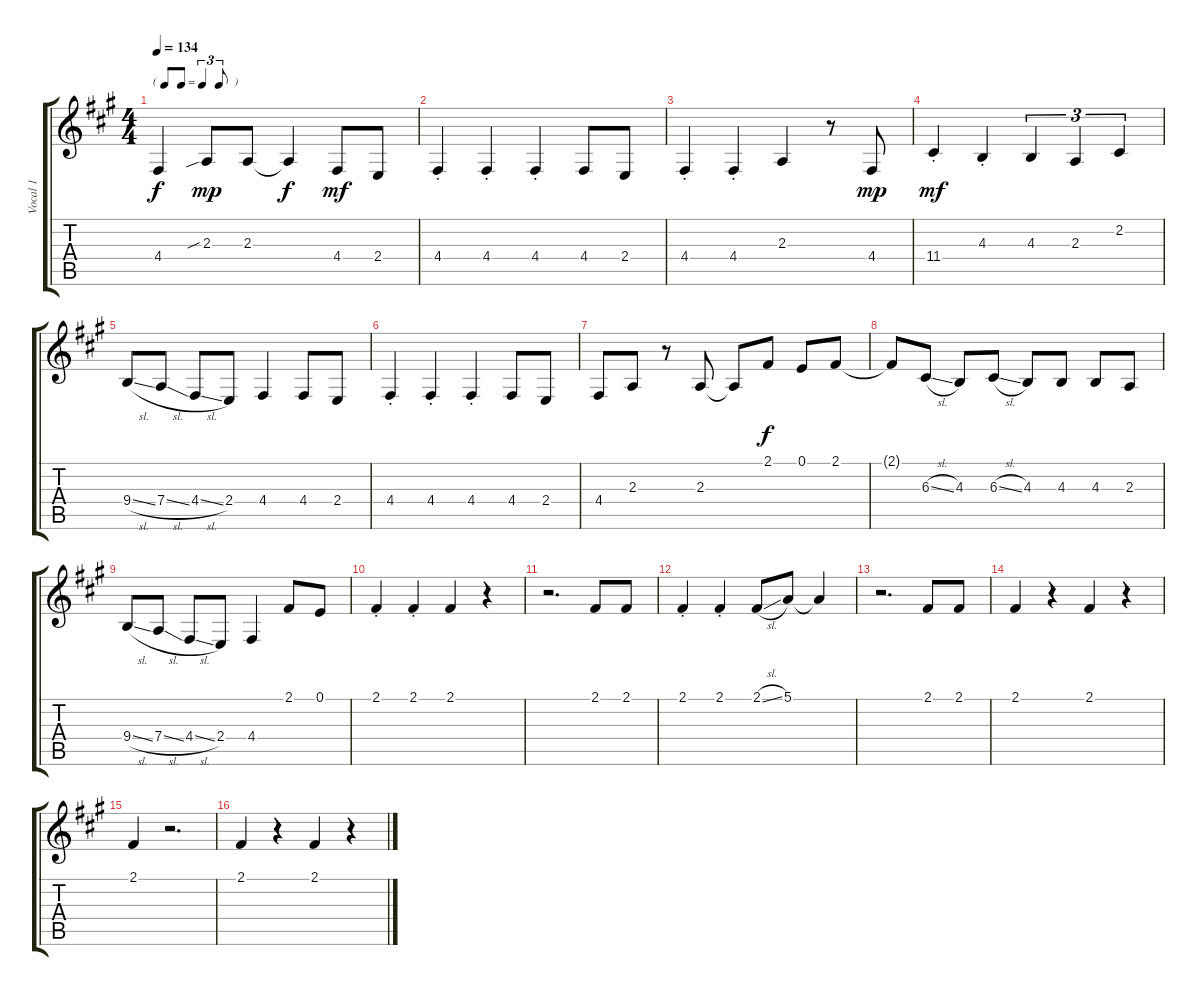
\track ("Vocal 1" "Vocal 1") {instrument baritonesax}
\staff {score tabs}
\tuning (E4 B3 G3 D3 A2 E2) {hide}
\ts (4 4)
\tf triplet8th
\tempo 134
\clef g2
\ks f#minor
4.4{t}.4{dy f} 2.3{sib}.8{dy mp} 2.3.8 2.3{t}.4{dy f} 4.4.8{dy mf} 2.4.8 |
4.4{st}.4 4.4{st}.4 4.4{st}.4 4.4.8 2.4.8 |
4.4{st}.4 4.4{st}.4 2.3.4 r.8 4.4.8{dy mp} |
11.4{st}.4{dy mf} 4.3{st}.4 4.3.4{tu (3 2)} 2.3.4{tu (3 2)} 2.2.4{tu (3 2)} |
9.4{sl}.8 7.4{sl}.8 4.4{sl}.8 2.4.8 4.4.4 4.4.8 2.4.8 |
4.4{st}.4 4.4{st}.4 4.4{st}.4 4.4.8 2.4.8 |
4.4.8 2.3.8 r.8 2.3.8 2.3{t}.8 2.1.8{dy f} 0.1.8 2.1.8 |
2.1{t}.8 6.3{sl}.8 4.3.8 6.3{sl}.8 4.3.8 4.3.8 4.3.8 2.3.8 |
9.4{sl}.8 7.4{sl}.8 4.4{sl}.8 2.4.8 4.4.4 2.1.8 0.1.8 |
2.1{st}.4 2.1{st}.4 2.1.4 r.4 |
r.2{d} 2.1.8 2.1.8 |
2.1{st}.4 2.1{st}.4 2.1{sl}.8 5.1.8 5.1{t}.4 |
r.2{d} 2.1.8 2.1.8 |
2.1.4 r.4 2.1.4 r.4 |
2.1.4 r.2{d} |
2.1.4 r.4 2.1.4 r.4
